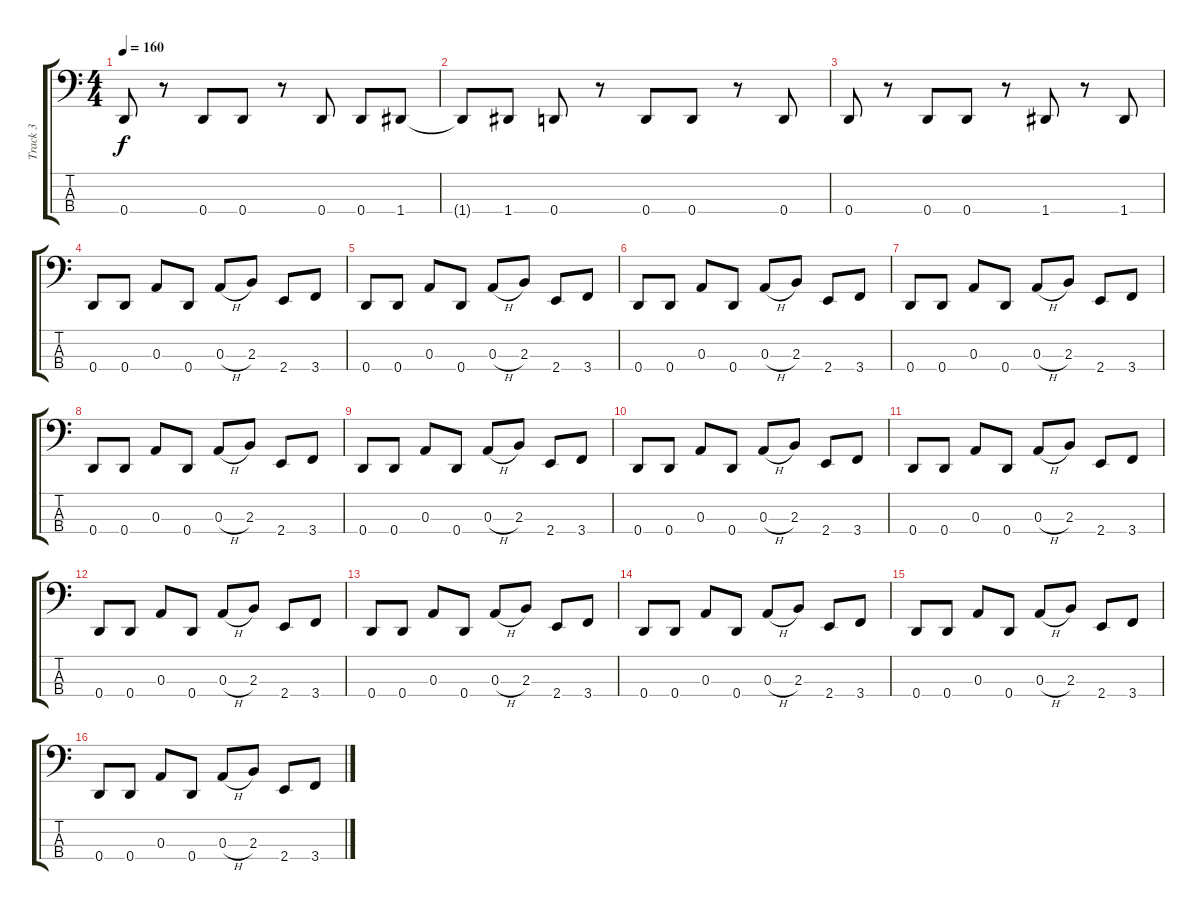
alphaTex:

\track ("Track 3" "Track 3") {instrument slapbass2}
\staff {score tabs}
\tuning (G2 D2 A1 D1) {hide}
\ts (4 4)
\tempo 160
\clef f4
\ks c
0.4.8{dy f} r.8 0.4.8 0.4.8 r.8 0.4.8 0.4.8 1.4.8 |
1.4{t}.8 1.4.8 0.4.8 r.8 0.4.8 0.4.8 r.8 0.4.8 |
0.4.8 r.8 0.4.8 0.4.8 r.8 1.4.8 r.8 1.4.8 |
0.4.8 0.4.8 0.3.8 0.4.8 0.3{h}.8 2.3.8 2.4.8 3.4.8 |
0.4.8 0.4.8 0.3.8 0.4.8 0.3{h}.8 2.3.8 2.4.8 3.4.8 |
0.4.8 0.4.8 0.3.8 0.4.8 0.3{h}.8 2.3.8 2.4.8 3.4.8 |
0.4.8 0.4.8 0.3.8 0.4.8 0.3{h}.8 2.3.8 2.4.8 3.4.8 |
0.4.8 0.4.8 0.3.8 0.4.8 0.3{h}.8 2.3.8 2.4.8 3.4.8 |
0.4.8 0.4.8 0.3.8 0.4.8 0.3{h}.8 2.3.8 2.4.8 3.4.8 |
0.4.8 0.4.8 0.3.8 0.4.8 0.3{h}.8 2.3.8 2.4.8 3.4.8 |
0.4.8 0.4.8 0.3.8 0.4.8 0.3{h}.8 2.3.8 2.4.8 3.4.8 |
0.4.8 0.4.8 0.3.8 0.4.8 0.3{h}.8 2.3.8 2.4.8 3.4.8 |
0.4.8 0.4.8 0.3.8 0.4.8 0.3{h}.8 2.3.8 2.4.8 3.4.8 |
0.4.8 0.4.8 0.3.8 0.4.8 0.3{h}.8 2.3.8 2.4.8 3.4.8 |
0.4.8 0.4.8 0.3.8 0.4.8 0.3{h}.8 2.3.8 2.4.8 3.4.8 |
0.4.8 0.4.8 0.3.8 0.4.8 0.3{h}.8 2.3.8 2.4.8 3.4.8
